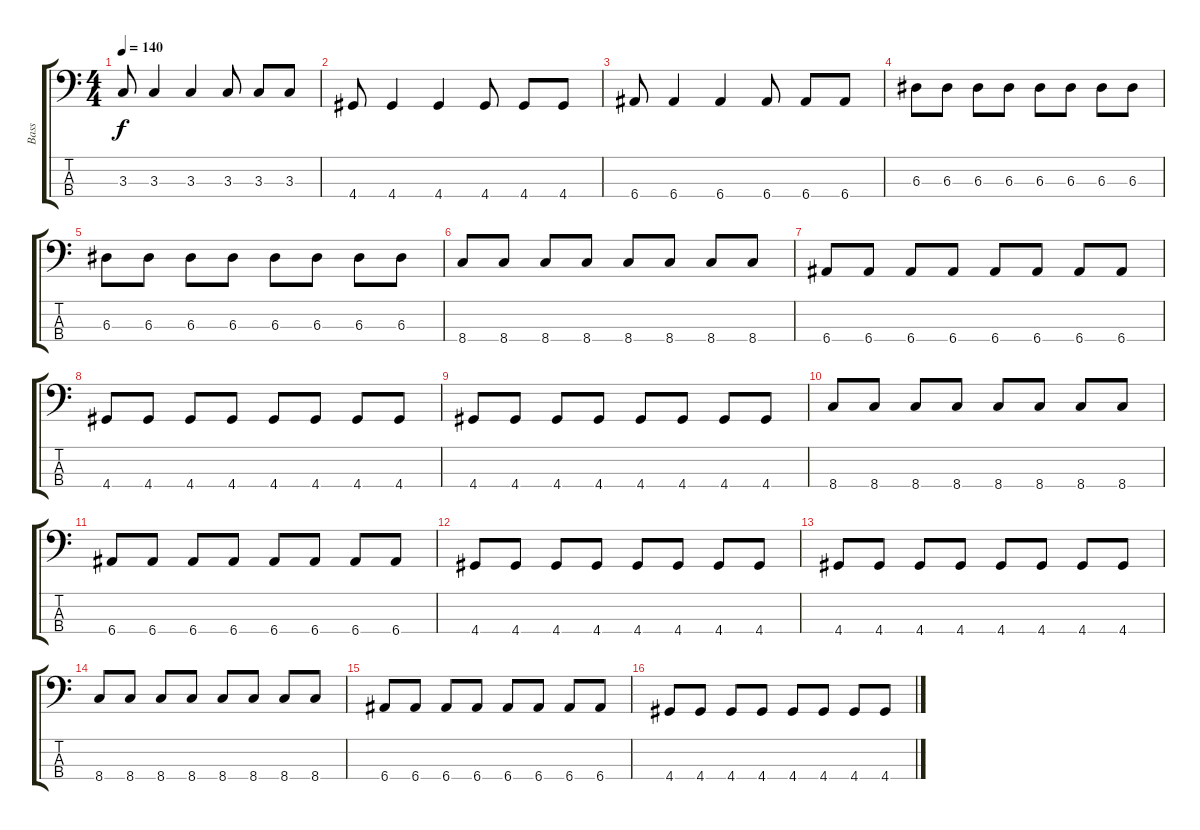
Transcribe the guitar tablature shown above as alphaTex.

\track ("Bass" "Bass") {instrument electricbasspick}
\staff {score tabs}
\tuning (G2 D2 A1 E1) {hide}
\ts (4 4)
\tempo 140
\clef f4
\ks c
3.3.8{dy f} 3.3.4 3.3.4 3.3.8 3.3.8 3.3.8 |
4.4.8 4.4.4 4.4.4 4.4.8 4.4.8 4.4.8 |
6.4.8 6.4.4 6.4.4 6.4.8 6.4.8 6.4.8 |
6.3.8 6.3.8 6.3.8 6.3.8 6.3.8 6.3.8 6.3.8 6.3.8 |
6.3.8 6.3.8 6.3.8 6.3.8 6.3.8 6.3.8 6.3.8 6.3.8 |
8.4.8 8.4.8 8.4.8 8.4.8 8.4.8 8.4.8 8.4.8 8.4.8 |
6.4.8 6.4.8 6.4.8 6.4.8 6.4.8 6.4.8 6.4.8 6.4.8 |
4.4.8 4.4.8 4.4.8 4.4.8 4.4.8 4.4.8 4.4.8 4.4.8 |
4.4.8 4.4.8 4.4.8 4.4.8 4.4.8 4.4.8 4.4.8 4.4.8 |
8.4.8 8.4.8 8.4.8 8.4.8 8.4.8 8.4.8 8.4.8 8.4.8 |
6.4.8 6.4.8 6.4.8 6.4.8 6.4.8 6.4.8 6.4.8 6.4.8 |
4.4.8 4.4.8 4.4.8 4.4.8 4.4.8 4.4.8 4.4.8 4.4.8 |
4.4.8 4.4.8 4.4.8 4.4.8 4.4.8 4.4.8 4.4.8 4.4.8 |
8.4.8 8.4.8 8.4.8 8.4.8 8.4.8 8.4.8 8.4.8 8.4.8 |
6.4.8 6.4.8 6.4.8 6.4.8 6.4.8 6.4.8 6.4.8 6.4.8 |
4.4.8 4.4.8 4.4.8 4.4.8 4.4.8 4.4.8 4.4.8 4.4.8
